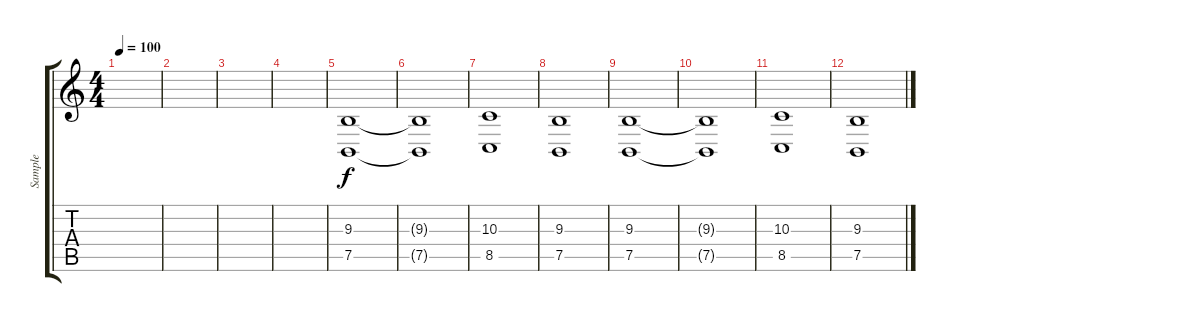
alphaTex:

\track ("Sample" "Sample") {instrument choiraahs}
\staff {score tabs}
\tuning (B3 Gb3 D3 A2 E2 B1) {hide}
\ts (4 4)
\tempo 100
\clef g2
\ks c
|
|
|
|
(9.3 7.5).1 |
(9.3{t} 7.5{t}).1 |
(10.3 8.5).1 |
(9.3 7.5).1 |
(9.3 7.5).1 |
(9.3{t} 7.5{t}).1 |
(10.3 8.5).1 |
(9.3 7.5).1
